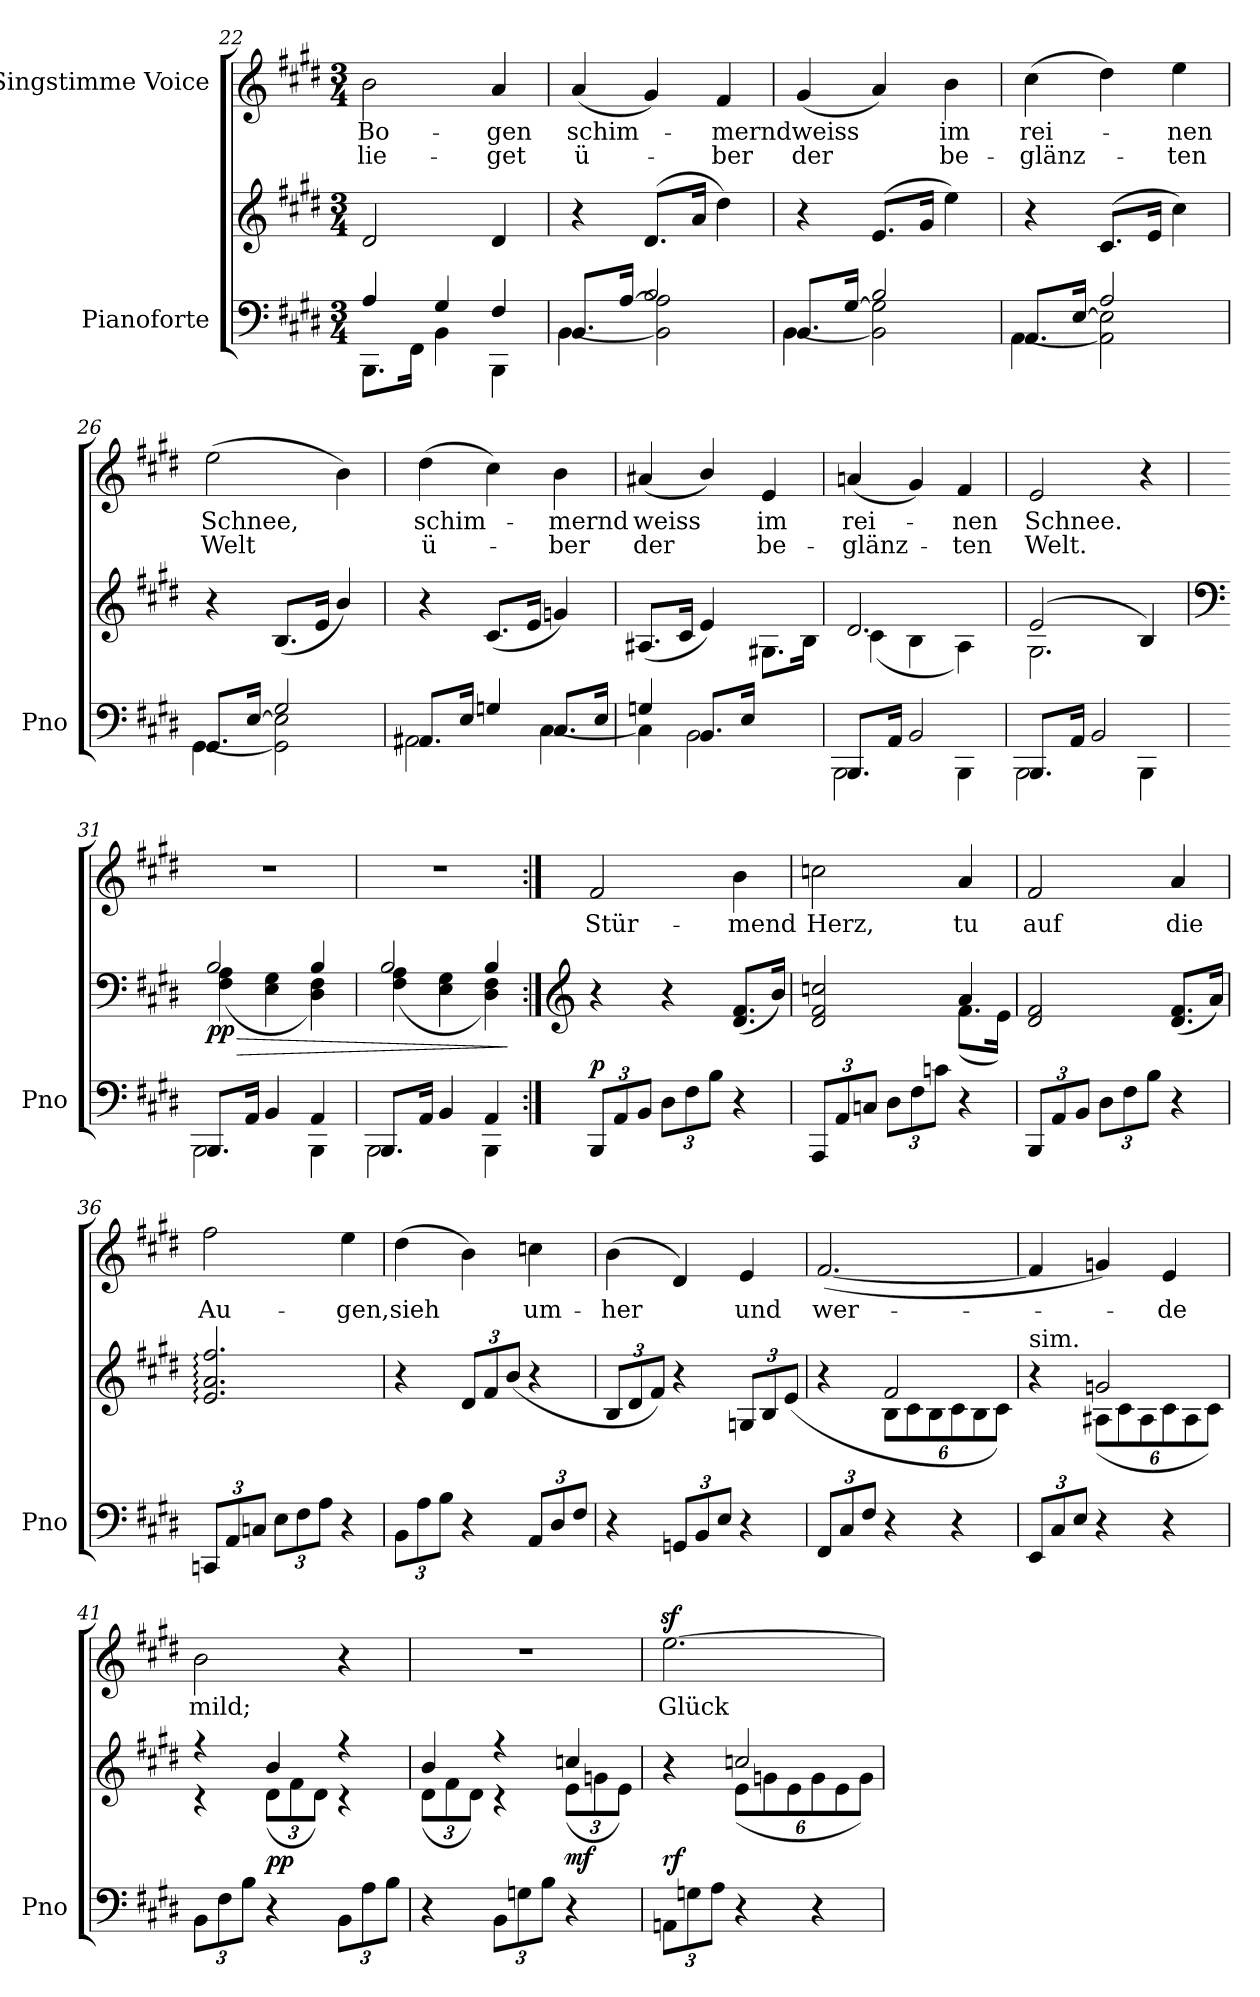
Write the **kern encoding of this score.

**kern	**kern	**dynam	**kern	**text	**text
*part2	*part2	*part2	*part1	*part1	*part1
*staff3	*staff2	*staff2/3	*staff1	*staff1	*staff1
*I"Pianoforte	*	*	*I"Singstimme Voice	*	*
*I'Pno	*	*	*	*	*
*clefF4	*clefG2	*	*clefG2	*	*
*k[f#c#g#d#]	*k[f#c#g#d#]	*	*k[f#c#g#d#]	*	*
*M3/4	*M3/4	*	*M3/4	*	*
=22	=22	=22	=22	=22	=22
*^	*	*	*	*	*
!	!	!	!	!	!LO:LY:b	!LO:LY:b
4A/	8.BBB\L	2d#/	.	2b\	Bo-	lie-
.	16FF#\Jk	.	.	.	.	.
4G#/	4BB\	.	.	.	.	.
!	!	!	!	!	!LO:LY:b	!LO:LY:b
4F#/	4BBB\	4d#/	.	4a/	-gen	-get
=23	=23	=23	=23	=23	=23	=23
!	!	!	!	!	!LO:LY:b	!LO:LY:b
8.BB/L	[4BB\	4r	.	(<4a/	schim-	ü-
[16A/Jk	.	.	.	.	.	.
2B/	2BB\] 2A\]	(>8.d#/L	.	4g#/)	.	.
.	.	16a/Jk	.	.	.	.
!	!	!	!	!	!LO:LY:b	!LO:LY:b
.	.	4dd#\)	.	4f#/	-mernd	-ber
!!LO:PB:g=z
=24	=24	=24	=24	=24	=24	=24
!	!	!	!	!	!LO:LY:b	!LO:LY:b
8.BB/L	[4BB\	4r	.	(<4g#/	weiss	der
[16G#/Jk	.	.	.	.	.	.
2B/	2BB\] 2G#\]	(>8.e/L	.	4a/)	.	.
.	.	16g#/Jk	.	.	.	.
!	!	!	!	!	!LO:LY:b	!LO:LY:b
.	.	4ee\)	.	4b\	im	be-
=25	=25	=25	=25	=25	=25	=25
!	!	!	!	!	!LO:LY:b	!LO:LY:b
8.AA/L	[4AA\	4r	.	(>4cc#\	rei-	-glänz-
[16E/Jk	.	.	.	.	.	.
2A/	2AA\] 2E\]	(>8.c#/L	.	4dd#\)	.	.
.	.	16e/Jk	.	.	.	.
!	!	!	!	!	!LO:LY:b	!LO:LY:b
.	.	4cc#\)	.	4ee\	-nen	-ten
=26	=26	=26	=26	=26	=26	=26
!	!	!	!	!	!LO:LY:b	!LO:LY:b
8.GG#/L	[4GG#\	4r	.	(>2ee\	Schnee,	Welt
[16E/Jk	.	.	.	.	.	.
2G#/	2GG#\] 2E\]	(>8.B/L	.	.	.	.
.	.	16e/Jk	.	.	.	.
.	.	4b/)	.	4b\)	.	.
=27	=27	=27	=27	=27	=27	=27
!	!	!	!	!	!LO:LY:b	!LO:LY:b
8.AA#X/L	2AA#\	4r	.	(>4dd#\	schim-	ü-
16E/Jk	.	.	.	.	.	.
4Gn/	.	(>8.c#/L	.	4cc#\)	.	.
.	.	16e/Jk	.	.	.	.
!	!	!	!	!	!LO:LY:b	!LO:LY:b
8.C#/L	[4C#\	4gn/)	.	4b\	-mernd	-ber
16E/Jk	.	.	.	.	.	.
=28	=28	=28	=28	=28	=28	=28
*	*	*^	*	*	*	*
!	!	!	!	!	!	!LO:LY:b	!LO:LY:b
4Gn/	4C#\]	(>8.A#X/L	2ryy	.	(<4a#X/	weiss	der
.	.	16c#/Jk	.	.	.	.	.
(>8.BB/L	2BB\	4e/)	.	.	4b/)	.	.
16E/Jk	.	.	.	.	.	.	.
!	!	!	!	!	!	!LO:LY:b	!LO:LY:b
4ryy	.	4ryy	8.G#X\L	.	4e/	im	be-
.	.	.	16B\Jk)	.	.	.	.
=29	=29	=29	=29	=29	=29	=29	=29
!	!	!	!	!	!	!LO:LY:b	!LO:LY:b
8.BBB/L	2BBB\	2.d#/	(<4c#\	.	(<4an/	rei-	-glänz-
16AA/Jk	.	.	.	.	.	.	.
2BB/	.	.	4B\	.	4g#/)	.	.
!	!	!	!	!	!	!LO:LY:b	!LO:LY:b
.	4BBB\	.	4A\)	.	4f#/	-nen	-ten
!!LO:LB:g=z
=30	=30	=30	=30	=30	=30	=30	=30
!	!	!	!	!	!	!LO:LY:b	!LO:LY:b
8.BBB/L	2BBB\	(>2e/	2.G#\	.	2e/	Schnee.	Welt.
16AA/Jk	.	.	.	.	.	.	.
2BB/	.	.	.	.	.	.	.
.	4BBB\	4B/)	.	.	4r	.	.
=31	=31	=31	=31	=31	=31	=31	=31
*	*	*clefF4	*	*	*	*	*
!	!	!	!	!LO:HP:b	!	!	!
!	!	!	!	!LO:DY:n=1:b	!	!	!
8.BBB/L	2BBB\	2B/	(<4F#\ 4A\	> pp	2.r	.	.
16AA/Jk	.	.	.	.	.	.	.
4BB/	.	.	4E\ 4G#\	.	.	.	.
4AA/	4BBB\	4B/	4D#\ 4F#\)	.	.	.	.
=32	=32	=32	=32	=32	=32	=32	=32
8.BBB/L	2BBB\	2B/	(<4F#\ 4A\	.	2.r	.	.
16AA/Jk	.	.	.	.	.	.	.
4BB/	.	.	4E\ 4G#\	.	.	.	.
4AA/	4BBB\	4B/	4D#\ 4F#\)	.	.	.	.
*v	*v	*	*	*	*	*	*
*	*v	*v	*	*	*	*
.	.	]	.	.	.
=33:|!	=33:|!	=33:|!	=33:|!	=33:|!	=33:|!
*	*clefG2	*	*	*	*
*Xbrackettup	*	*	*	*	*
!	!	!LO:DY:a=2	!	!LO:LY:b	!
12BBB/L	4r	p	2f#/	Stür-	.
12AA/	.	.	.	.	.
12BB/J	.	.	.	.	.
12D#\L	4r	.	.	.	.
12F#\	.	.	.	.	.
12B\J	.	.	.	.	.
!	!	!	!	!LO:LY:b	!
4r	(<8.d#/ 8.f#/L	.	4b\	-mend	.
.	16b/Jk)	.	.	.	.
=34	=34	=34	=34	=34	=34
*	*^	*	*	*	*
!	!	!	!	!	!LO:LY:b	!
12AAA/L	2d#/ 2f#/ 2ccn/	2ryy	.	2ccn\	Herz,	.
12AA/	.	.	.	.	.	.
12Cn/J	.	.	.	.	.	.
12D#\L	.	.	.	.	.	.
12F#\	.	.	.	.	.	.
12cn\J	.	.	.	.	.	.
!	!	!	!	!	!LO:LY:b	!
4r	4a/	(<8.f#\L	.	4a/	tu	.
.	.	16e\Jk)	.	.	.	.
!!LO:LB:g=z
=35	=35	=35	=35	=35	=35	=35
!	!	!	!	!	!LO:LY:b	!
*	*v	*v	*	*	*	*
12BBB/L	2d#/ 2f#/	.	2f#/	auf	.
12AA/	.	.	.	.	.
12BB/J	.	.	.	.	.
12D#\L	.	.	.	.	.
12F#\	.	.	.	.	.
12B\J	.	.	.	.	.
!	!	!	!	!LO:LY:b	!
4r	(>8.d#/ 8.f#/L	.	4a/	die	.
.	16a/Jk)	.	.	.	.
=36	=36	=36	=36	=36	=36
!	!	!	!	!LO:LY:b	!
12CCn/L	2.e/: 2.a/: 2.ff#/:	.	2ff#\	Au-	.
12AA/	.	.	.	.	.
12Cn/J	.	.	.	.	.
12E\L	.	.	.	.	.
12F#\	.	.	.	.	.
12A\J	.	.	.	.	.
!	!	!	!	!LO:LY:b	!
4r	.	.	4ee\	-gen,	.
=37	=37	=37	=37	=37	=37
!	!	!	!	!LO:LY:b	!
(>12BB\L	4r	.	(>4dd#\	sieh	.
12A\	.	.	.	.	.
12B\J	.	.	.	.	.
*	*Xbrackettup	*	*	*	*
4r	12d#/L	.	4b\)	.	.
.	12f#/	.	.	.	.
.	(12b/J	.	.	.	.
!	!	!	!	!LO:LY:b	!
12AA/L	4r	.	4ccn\	um-	.
12D#/	.	.	.	.	.
12F#/J	.	.	.	.	.
=38	=38	=38	=38	=38	=38
!	!	!	!	!LO:LY:b	!
4r	12B/L	.	(>4b\	-her	.
.	12d#/	.	.	.	.
.	12f#/J)	.	.	.	.
(<12GGn/L	4r	.	4d#/)	.	.
12BB/	.	.	.	.	.
12E/J	.	.	.	.	.
!	!	!	!	!LO:LY:b	!
4r	12Gn/L	.	4e/	und	.
.	12B/	.	.	.	.
.	(12e/J	.	.	.	.
!!LO:LB:g=z
=39	=39	=39	=39	=39	=39
*	*^	*	*	*	*
!	!	!	!	!	!LO:LY:b	!
12FF#/L	4r	4ryy	.	(<[2.f#/	wer-	.
12C#/	.	.	.	.	.	.
12F#/J	.	.	.	.	.	.
4r	2f#/	12B\L	.	.	.	.
.	.	12c#\	.	.	.	.
.	.	12B\	.	.	.	.
4r	.	12c#\	.	.	.	.
.	.	12B\	.	.	.	.
.	.	12c#\J)	.	.	.	.
=40	=40	=40	=40	=40	=40	=40
!	!LO:TX:a:t=sim.	!	!	!	!	!
12EE/L	4r	4ryy	.	4f#/]	.	.
12C#/	.	.	.	.	.	.
12E/J	.	.	.	.	.	.
4r	2gn/	(<12A#X\L	.	4gn/)	.	.
.	.	12c#\	.	.	.	.
.	.	12A#\	.	.	.	.
!	!	!	!	!	!LO:LY:b	!
4r	.	12c#\	.	4e/	-de	.
.	.	12A#\	.	.	.	.
.	.	12c#\J)	.	.	.	.
=41	=41	=41	=41	=41	=41	=41
!	!	!	!	!	!LO:LY:b	!
12BB\L	4r	4r	.	2b\	mild;	.
12F#\	.	.	.	.	.	.
12B\J	.	.	.	.	.	.
!	!	!	!LO:DY:a=2	!	!	!
4r	4b/	(<12d#\L	pp	.	.	.
.	.	12f#\	.	.	.	.
.	.	12d#\J)	.	.	.	.
12BB\L	4r	4r	.	4r	.	.
12A\	.	.	.	.	.	.
12B\J	.	.	.	.	.	.
=42	=42	=42	=42	=42	=42	=42
4r	4b/	(<12d#\L	.	2.r	.	.
.	.	12f#\	.	.	.	.
.	.	12d#\J)	.	.	.	.
12BB\L	4r	4r	.	.	.	.
12Gn\	.	.	.	.	.	.
12B\J	.	.	.	.	.	.
!	!	!	!LO:DY:a=2	!	!	!
4r	4ccn/	(<12e\L	mf	.	.	.
.	.	12gn\	.	.	.	.
.	.	12e\J)	.	.	.	.
!!LO:PB:g=z
=43	=43	=43	=43	=43	=43	=43
!	!	!	!LO:DY:a=2	!	!LO:LY:b	!
12AAn\L	4r	4ryy	rf	[2.eez>\	Glück	.
12Gn\	.	.	.	.	.	.
12A\J	.	.	.	.	.	.
4r	2ccn/	(<12e\L	.	.	.	.
.	.	12gn\	.	.	.	.
.	.	12e\	.	.	.	.
4r	.	12g\	.	.	.	.
.	.	12e\	.	.	.	.
.	.	12g\J)	.	.	.	.
*	*v	*v	*	*	*	*
=	=	=	=	=	=
*-	*-	*-	*-	*-	*-
